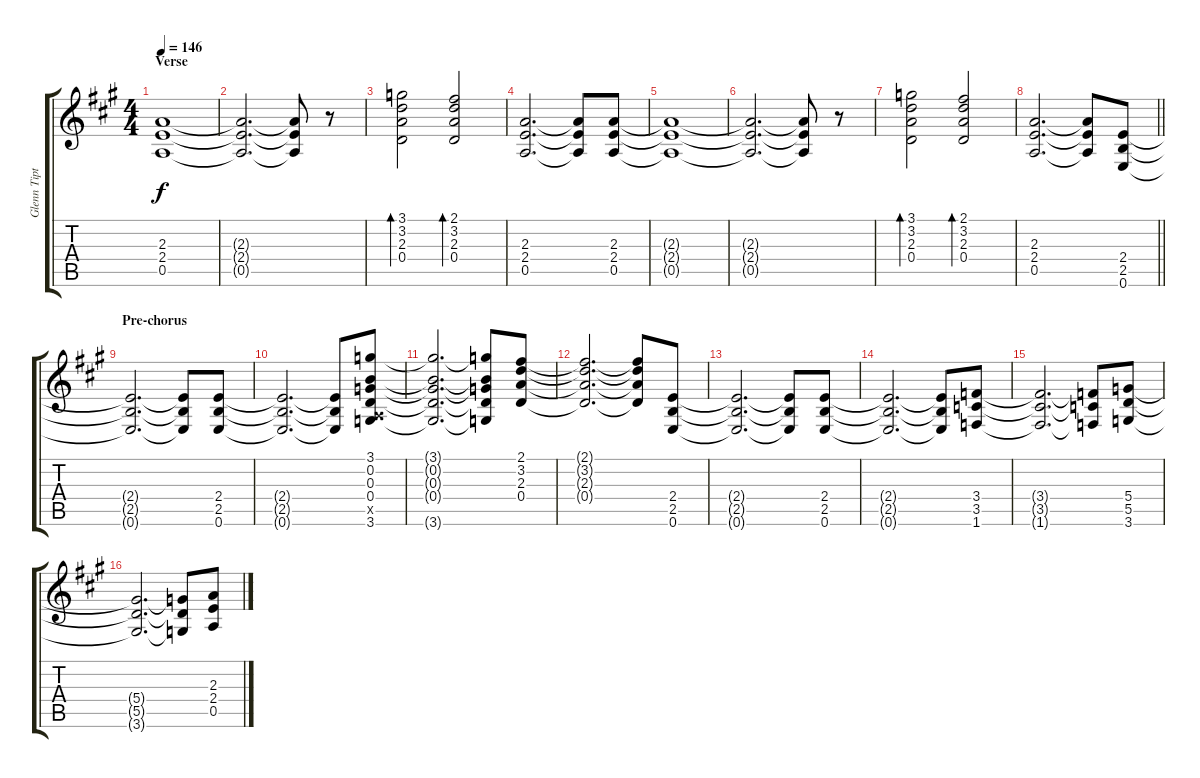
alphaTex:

\track ("Glenn Tipton" "Glenn Tipt") {instrument overdrivenguitar}
\staff {score tabs}
\tuning (E4 B3 G3 D3 A2 E2) {hide}
\ts (4 4)
\section ("" "Verse")
\tempo 146
\clef g2
\ks a
(2.3{t} 2.4{t} 0.5{t}).1{dy f volume 9} |
(2.3{t} 2.4{t} 0.5{t}).2{d} (2.3{t} 2.4{t} 0.5{t}).8 r.8{volume 13} |
(3.1 3.2 2.3 0.4).2{bd 120} (2.1 3.2 2.3 0.4).2{bd 120} |
(2.3 2.4 0.5).2{d} (2.3{t} 2.4{t} 0.5{t}).8 (2.3 2.4 0.5).8 |
(2.3{t} 2.4{t} 0.5{t}).1{volume 9} |
(2.3{t} 2.4{t} 0.5{t}).2{d} (2.3{t} 2.4{t} 0.5{t}).8 r.8{volume 13} |
(3.1 3.2 2.3 0.4).2{bd 480} (2.1 3.2 2.3 0.4).2{bd 240} |
\barLineRight lightlight
(2.3 2.4 0.5).2{d} (2.3{t} 2.4{t} 0.5{t}).8 (2.4 2.5 0.6).8 |
\section ("" "Pre-chorus")
(2.4{t} 2.5{t} 0.6{t}).2{d} (2.4{t} 2.5{t} 0.6{t}).8 (2.4 2.5 0.6).8 |
(2.4{t} 2.5{t} 0.6{t}).2{d} (2.4{t} 2.5{t} 0.6{t}).8 (3.1 0.2 0.3 0.4 0.5{x} 3.6).8 |
(3.1{t} 0.2{t} 0.3{t} 0.4{t} 3.6{t}).2{d} (3.1{t} 0.2{t} 0.3{t} 0.4{t} 3.6{t}).8 (2.1 3.2 2.3 0.4).8 |
(2.1{t} 3.2{t} 2.3{t} 0.4{t}).2{d} (2.1{t} 3.2{t} 2.3{t} 0.4{t}).8 (2.4 2.5 0.6).8 |
(2.4{t} 2.5{t} 0.6{t}).2{d} (2.4{t} 2.5{t} 0.6{t}).8 (2.4 2.5 0.6).8 |
(2.4{t} 2.5{t} 0.6{t}).2{d} (2.4{t} 2.5{t} 0.6{t}).8 (3.4 3.5 1.6).8 |
(3.4{t} 3.5{t} 1.6{t}).2{d} (3.4{t} 3.5{t} 1.6{t}).8 (5.4 5.5 3.6).8 |
(5.4{t} 5.5{t} 3.6{t}).2{d} (5.4{t} 5.5{t} 3.6{t}).8 (2.3 2.4 0.5).8
